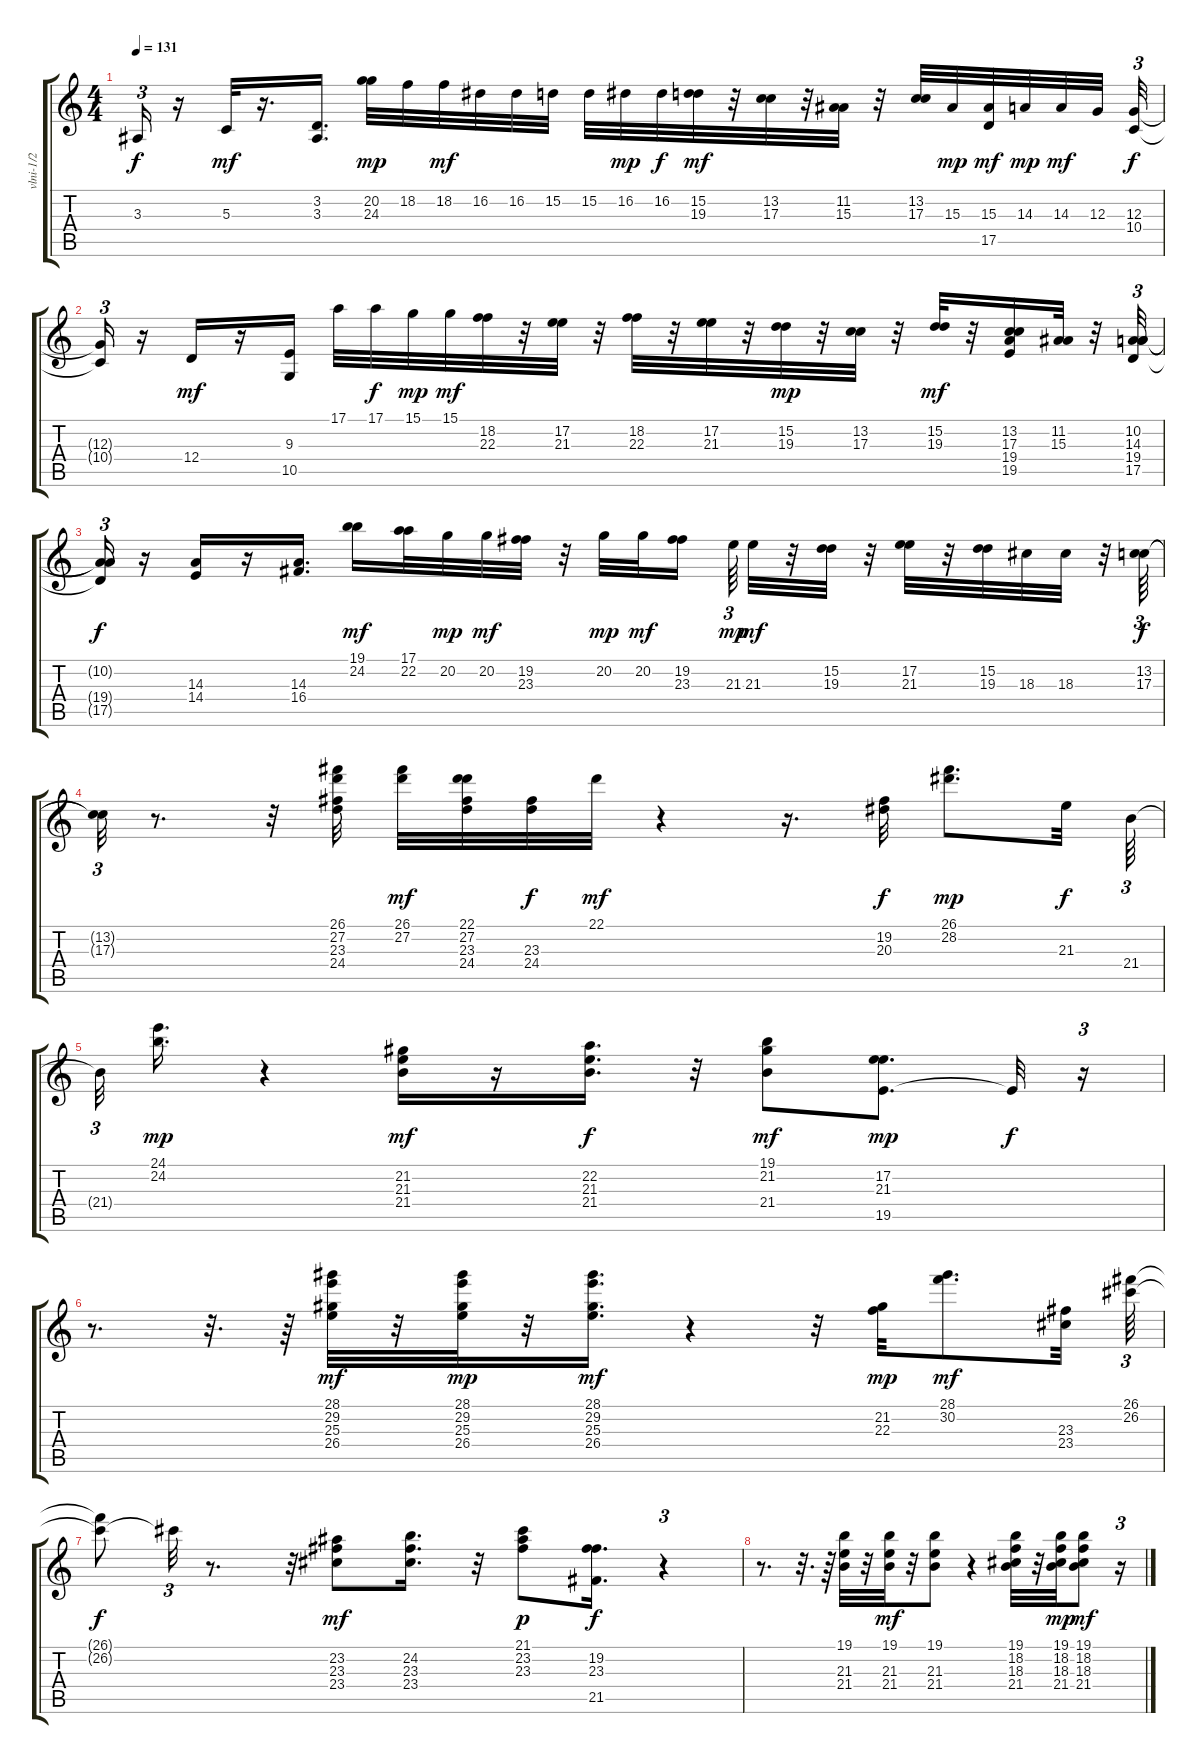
\track ("vlni-1/2" "vlni-1/2") {instrument stringensemble2}
\staff {score tabs}
\tuning (E4 B3 G3 D3 A2 E2) {hide}
\ts (4 4)
\tempo 131
\clef g2
\ks c
3.3{t}.16{tu (3 2) dy f} r.16 5.3.32{dy mf} r.16{d} (3.2 3.3).16{d} (20.2 24.3).32{dy mp} 18.2.32 18.2.32{dy mf} 16.2.32 16.2.32 15.2.32 15.2.32 16.2.32{dy mp} 16.2.32{dy f} (15.2 19.3).32{dy mf} r.32 (13.2 17.3).32 r.32 (11.2 15.3).32 r.32 (13.2 17.3).32 15.3.32{dy mp} (15.3 17.5).32{dy mf} 14.3.32{dy mp} 14.3.32{dy mf} 12.3.32{beam splitsecondary} (12.3 10.4).32{tu (3 2) dy f} |
(12.3{t} 10.4{t}).16{tu (3 2)} r.16 12.4.16{dy mf} r.16 (9.3 10.5).16 17.1.32 17.1.32{dy f} 15.1.32{dy mp} 15.1.32{dy mf} (18.2 22.3).32 r.32 (17.2 21.3).32 r.32 (18.2 22.3).32 r.32 (17.2 21.3).32 r.32 (15.2 19.3).32{dy mp} r.32 (13.2 17.3).32 r.32 (15.2 19.3).32{dy mf} r.32 (13.2 17.3 19.4 19.5).16 (11.2 15.3).32 r.32 (10.2 14.3 19.4 17.5).32{tu (3 2)} |
(10.2{t} 19.4{t} 17.5{t}).16{tu (3 2) dy f} r.16 (14.3 14.4).16 r.16 (14.3 16.4).16{d} (19.1 24.2).16{dy mf} (17.1 22.2).32 20.2.32{dy mp} 20.2.32{dy mf} (19.2 23.3).32 r.32 20.2.32{dy mp} 20.2.32{dy mf} (19.2 23.3).16{beam splitsecondary} 21.3.64{tu (3 2) dy mp} 21.3.32{dy mf} r.32 (15.2 19.3).32 r.32 (17.2 21.3).32 r.32 (15.2 19.3).32 18.3.32 18.3.32 r.32 (13.2 17.3).64{tu (3 2) dy f} |
(13.2{t} 17.3{t}).32{tu (3 2)} r.8{d} r.32 (26.1 27.2 23.3 24.4).32 (26.1 27.2).32{dy mf} (22.1 27.2 23.3 24.4).32 (23.3 24.4).32{dy f} 22.1.32{dy mf} r.4 r.16{d} (19.2 20.3).32{dy f} (26.1 28.2).8{d dy mp} 21.3.32{dy f} 21.4.64{tu (3 2)} |
21.4{t}.32{tu (3 2)} (24.1 24.2).16{d dy mp} r.4 (21.2 21.3 21.4).16{dy mf} r.16 (22.2 21.3 21.4).16{d dy f} r.32 (19.1 21.2 21.4).8{dy mf} (17.2 21.3 19.5).8{d dy mp} 19.5{t}.32{dy f} r.16{tu (3 2)} |
r.8{d} r.32{d} r.64 (28.1 29.2 25.3 26.4).32{dy mf} r.32 (28.1 29.2 25.3 26.4).32{dy mp} r.32 (28.1 29.2 25.3 26.4).16{d dy mf} r.4 r.32 (21.2 22.3).32{dy mp} (28.1 30.2).8{d dy mf} (23.3 23.4).32 (26.1 26.2).64{tu (3 2)} |
(26.1{t} 26.2{t}).8{dy f} 26.2{t}.32{tu (3 2)} r.8{d} r.32 (23.2 23.3 23.4).8{dy mf} (24.2 23.3 23.4).16{d} r.32 (21.1 23.2 23.3).8{dy p} (19.2 23.3 21.5).16{d dy f} r.4{tu (3 2)} |
r.8{d} r.32{d} r.64 (19.1 21.3 21.4).32 r.32 (19.1 21.3 21.4).32{dy mf} r.32 (19.1 21.3 21.4).8 r.4 (19.1 18.2 18.3 21.4).32 r.32 (19.1 18.2 18.3 21.4).32{dy mp} (19.1 18.2 18.3 21.4).8{dy mf} r.16{tu (3 2)}
